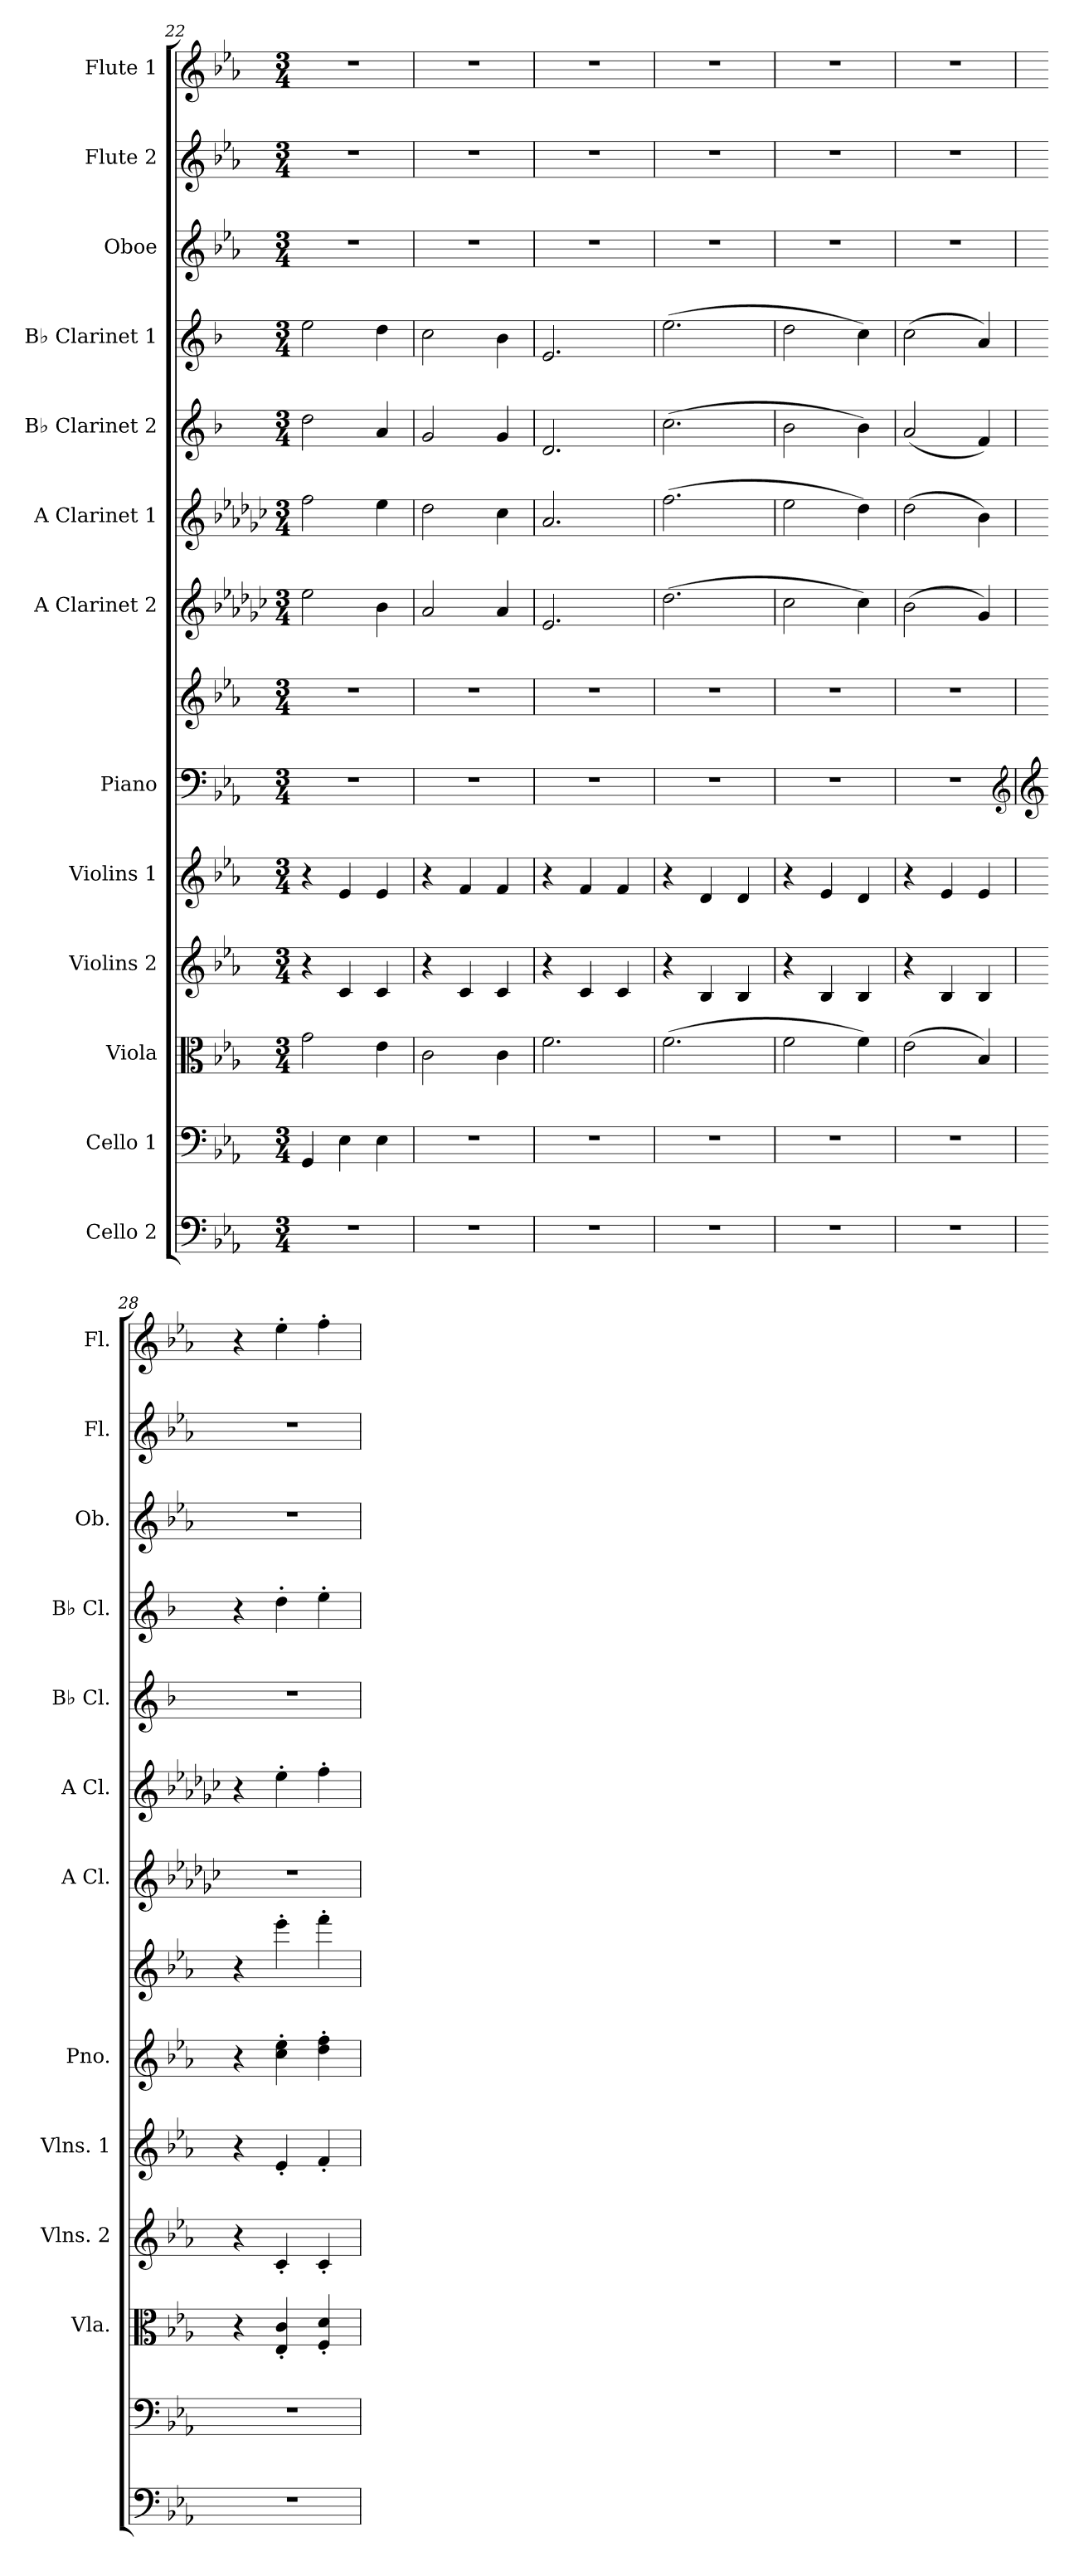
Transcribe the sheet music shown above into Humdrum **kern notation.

**kern	**kern	**kern	**kern	**kern	**kern	**kern	**kern	**kern	**kern	**kern	**kern	**kern	**kern
*part13	*part12	*part11	*part10	*part9	*part8	*part8	*part7	*part6	*part5	*part4	*part3	*part2	*part1
*staff14	*staff13	*staff12	*staff11	*staff10	*staff9	*staff8	*staff7	*staff6	*staff5	*staff4	*staff3	*staff2	*staff1
*I"Cello 2	*I"Cello 1	*I"Viola	*I"Violins 2	*I"Violins 1	*I"Piano	*	*I"A Clarinet 2	*I"A Clarinet 1	*I"B♭ Clarinet 2	*I"B♭ Clarinet 1	*I"Oboe	*I"Flute 2	*I"Flute 1
*	*	*I'Vla.	*I'Vlns. 2	*I'Vlns. 1	*I'Pno.	*	*I'A Cl.	*I'A Cl.	*I'B♭ Cl.	*I'B♭ Cl.	*I'Ob.	*I'Fl.	*I'Fl.
*clefF4	*clefF4	*clefC3	*clefG2	*clefG2	*clefF4	*clefG2	*clefG2	*clefG2	*clefG2	*clefG2	*clefG2	*clefG2	*clefG2
*	*	*	*	*	*	*	*ITrd2c3	*ITrd2c3	*ITrd1c2	*ITrd1c2	*	*	*
*k[b-e-a-]	*k[b-e-a-]	*k[b-e-a-]	*k[b-e-a-]	*k[b-e-a-]	*k[b-e-a-]	*k[b-e-a-]	*k[b-e-a-]	*k[b-e-a-]	*k[b-e-a-]	*k[b-e-a-]	*k[b-e-a-]	*k[b-e-a-]	*k[b-e-a-]
*E-:	*E-:	*E-:	*E-:	*E-:	*E-:	*E-:	*E-:	*E-:	*E-:	*E-:	*E-:	*E-:	*E-:
*M3/4	*M3/4	*M3/4	*M3/4	*M3/4	*M3/4	*M3/4	*M3/4	*M3/4	*M3/4	*M3/4	*M3/4	*M3/4	*M3/4
=22	=22	=22	=22	=22	=22	=22	=22	=22	=22	=22	=22	=22	=22
2.r	4GG/	2g\	4r	4r	2.r	2.r	2cc\	2dd\	2cc\	2dd\	2.r	2.r	2.r
.	4E-\	.	4c/	4e-/	.	.	.	.	.	.	.	.	.
.	4E-\	4e-\	4c/	4e-/	.	.	4g\	4cc\	4g/	4cc\	.	.	.
=23	=23	=23	=23	=23	=23	=23	=23	=23	=23	=23	=23	=23	=23
2.r	2.r	2c\	4r	4r	2.r	2.r	2f/	2b-\	2f/	2b-\	2.r	2.r	2.r
.	.	.	4c/	4f/	.	.	.	.	.	.	.	.	.
.	.	4c\	4c/	4f/	.	.	4f/	4a-\	4f/	4a-\	.	.	.
=24	=24	=24	=24	=24	=24	=24	=24	=24	=24	=24	=24	=24	=24
2.r	2.r	2.f\	4r	4r	2.r	2.r	2.c/	2.f/	2.c/	2.d/	2.r	2.r	2.r
.	.	.	4c/	4f/	.	.	.	.	.	.	.	.	.
.	.	.	4c/	4f/	.	.	.	.	.	.	.	.	.
=25	=25	=25	=25	=25	=25	=25	=25	=25	=25	=25	=25	=25	=25
2.r	2.r	(2.f\	4r	4r	2.r	2.r	(2.b-\	(2.dd\	(2.b-\	(2.dd\	2.r	2.r	2.r
.	.	.	4B-/	4d/	.	.	.	.	.	.	.	.	.
.	.	.	4B-/	4d/	.	.	.	.	.	.	.	.	.
=26	=26	=26	=26	=26	=26	=26	=26	=26	=26	=26	=26	=26	=26
2.r	2.r	2f\	4r	4r	2.r	2.r	2a-\	2cc\	2a-\	2cc\	2.r	2.r	2.r
.	.	.	4B-/	4e-/	.	.	.	.	.	.	.	.	.
.	.	4f\)	4B-/	4d/	.	.	4a-\)	4b-\)	4a-\)	4b-\)	.	.	.
=27	=27	=27	=27	=27	=27	=27	=27	=27	=27	=27	=27	=27	=27
2.r	2.r	(2e-\	4r	4r	2.r	2.r	(2g\	(2b-\	(2g/	(2b-\	2.r	2.r	2.r
.	.	.	4B-/	4e-/	.	.	.	.	.	.	.	.	.
.	.	4B-/)	4B-/	4e-/	.	.	4e-/)	4g\)	4e-/)	4g/)	.	.	.
*	*	*	*	*	*clefG2	*	*	*	*	*	*	*	*
!!LO:PB:g=z
=28	=28	=28	=28	=28	=28	=28	=28	=28	=28	=28	=28	=28	=28
*	*	*	*	*	*clefG2	*	*	*	*	*	*	*	*
2.r	2.r	4r	4r	4r	4r	4r	2.r	4r	2.r	4r	2.r	2.r	4r
.	.	4E-/' 4c/'	4c'/	4e-'/	4cc\' 4ee-\'	4eee-'\	.	4cc'\	.	4cc'\	.	.	4ee-'\
.	.	4F/' 4d/'	4c'/	4f'/	4dd\' 4ff\'	4fff'\	.	4dd'\	.	4dd'\	.	.	4ff'\
=	=	=	=	=	=	=	=	=	=	=	=	=	=
*-	*-	*-	*-	*-	*-	*-	*-	*-	*-	*-	*-	*-	*-
